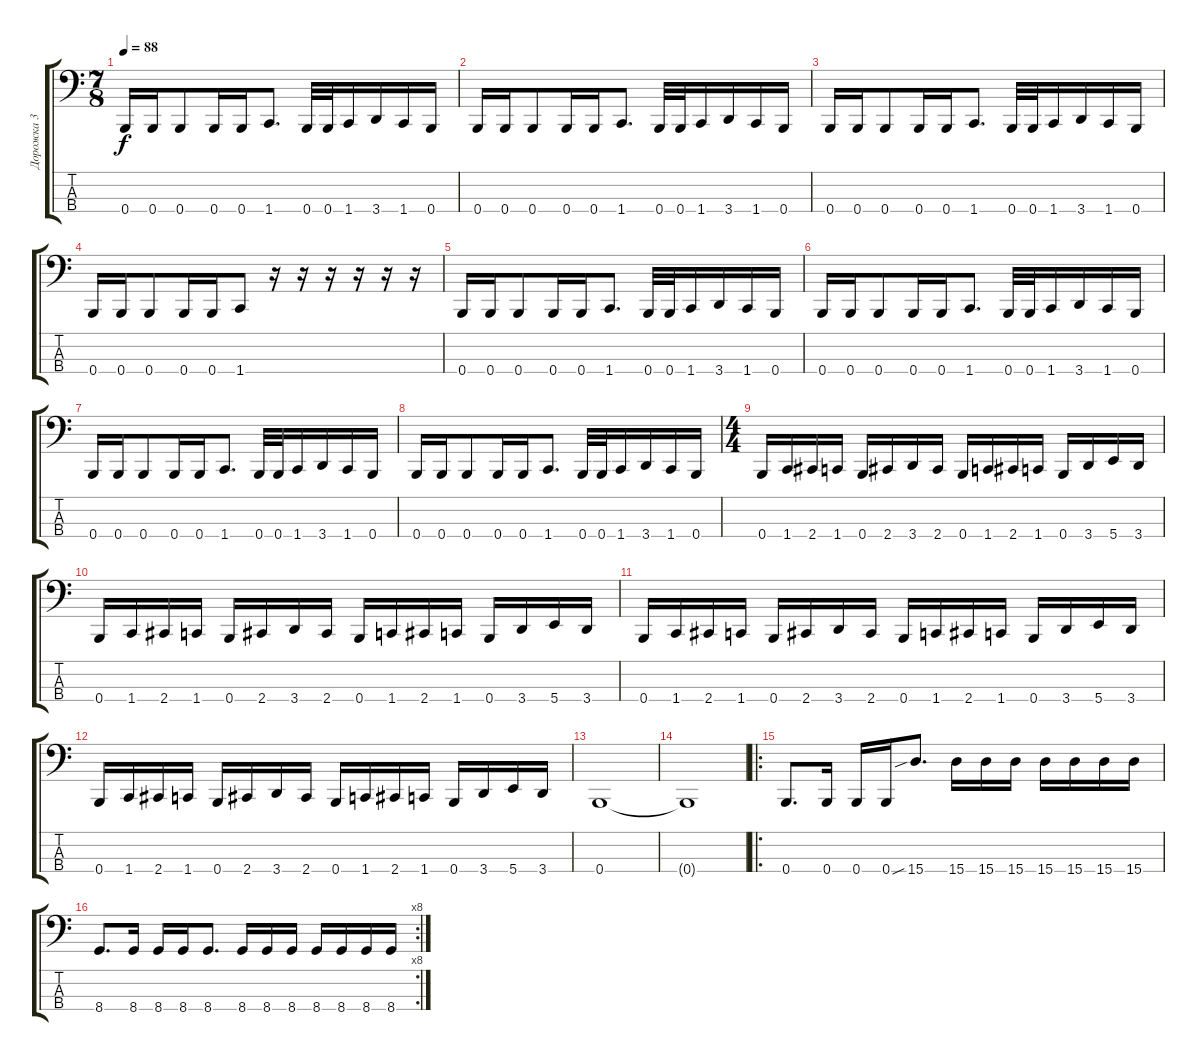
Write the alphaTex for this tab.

\track ("Дорожка 3" "Дорожка 3") {instrument slapbass2}
\staff {score tabs}
\tuning (E2 B1 Gb1 B0) {hide}
\ts (7 8)
\tempo 88
\clef f4
\ks c
0.4.16{dy f} 0.4.16 0.4.8 0.4.16 0.4.16 1.4.8{d} 0.4.32 0.4.32 1.4.16 3.4.16 1.4.16 0.4.16 |
0.4.16 0.4.16 0.4.8 0.4.16 0.4.16 1.4.8{d} 0.4.32 0.4.32 1.4.16 3.4.16 1.4.16 0.4.16 |
0.4.16 0.4.16 0.4.8 0.4.16 0.4.16 1.4.8{d} 0.4.32 0.4.32 1.4.16 3.4.16 1.4.16 0.4.16 |
0.4.16 0.4.16 0.4.8 0.4.16 0.4.16 1.4.8 r.16 r.16 r.16 r.16 r.16 r.16 |
0.4.16 0.4.16 0.4.8 0.4.16 0.4.16 1.4.8{d} 0.4.32 0.4.32 1.4.16 3.4.16 1.4.16 0.4.16 |
0.4.16 0.4.16 0.4.8 0.4.16 0.4.16 1.4.8{d} 0.4.32 0.4.32 1.4.16 3.4.16 1.4.16 0.4.16 |
0.4.16 0.4.16 0.4.8 0.4.16 0.4.16 1.4.8{d} 0.4.32 0.4.32 1.4.16 3.4.16 1.4.16 0.4.16 |
0.4.16 0.4.16 0.4.8 0.4.16 0.4.16 1.4.8{d} 0.4.32 0.4.32 1.4.16 3.4.16 1.4.16 0.4.16 |
\ts (4 4)
0.4.16 1.4.16 2.4.16 1.4.16 0.4.16 2.4.16 3.4.16 2.4.16 0.4.16 1.4.16 2.4.16 1.4.16 0.4.16 3.4.16 5.4.16 3.4.16 |
0.4.16 1.4.16 2.4.16 1.4.16 0.4.16 2.4.16 3.4.16 2.4.16 0.4.16 1.4.16 2.4.16 1.4.16 0.4.16 3.4.16 5.4.16 3.4.16 |
0.4.16 1.4.16 2.4.16 1.4.16 0.4.16 2.4.16 3.4.16 2.4.16 0.4.16 1.4.16 2.4.16 1.4.16 0.4.16 3.4.16 5.4.16 3.4.16 |
0.4.16 1.4.16 2.4.16 1.4.16 0.4.16 2.4.16 3.4.16 2.4.16 0.4.16 1.4.16 2.4.16 1.4.16 0.4.16 3.4.16 5.4.16 3.4.16 |
0.4.1 |
0.4{t}.1 |
\ro
0.4.8{d} 0.4.16 0.4.16 0.4.16 15.4{sib}.8{d} 15.4.16 15.4.16 15.4.16 15.4.16 15.4.16 15.4.16 15.4.16 |
\rc 8
8.4.8{d} 8.4.16 8.4.16 8.4.16 8.4.8{d} 8.4.16 8.4.16 8.4.16 8.4.16 8.4.16 8.4.16 8.4.16
